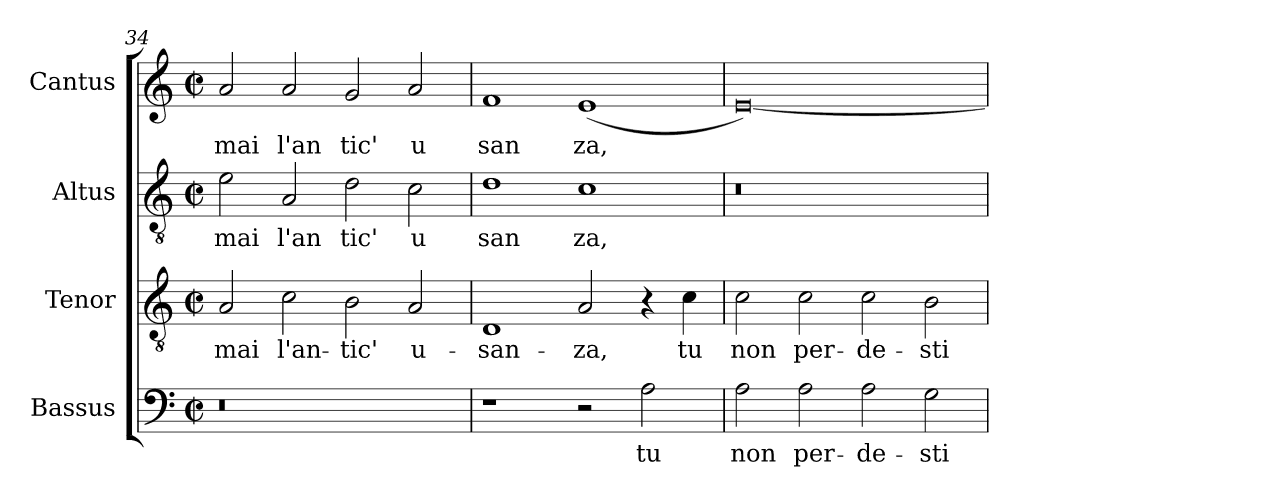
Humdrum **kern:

**kern	**text	**kern	**text	**kern	**text	**kern	**text
*part4	*part4	*part3	*part3	*part2	*part2	*part1	*part1
*staff4	*staff4	*staff3	*staff3	*staff2	*staff2	*staff1	*staff1
*I"Bassus	*	*I"Tenor	*	*I"Altus	*	*I"Cantus	*
*clefF4	*	*clefGv2	*	*clefGv2	*	*clefG2	*
*M2/2	*	*M2/2	*	*M2/2	*	*M2/2	*
*met(c|)	*	*met(c|)	*	*met(c|)	*	*met(c|)	*
=34	=34	=34	=34	=34	=34	=34	=34
!	!	!	!LO:LY:b:cj	!	!LO:LY:b:cj	!	!LO:LY:b:cj
0r	.	2A/	mai	2e\	mai	2a/	mai
!	!	!	!LO:LY:b:cj	!	!LO:LY:b:cj	!	!LO:LY:b:cj
.	.	2c\	l'an-	2A/	l'an	2a/	l'an
!	!	!	!LO:LY:b:cj	!	!LO:LY:b:cj	!	!LO:LY:b:cj
.	.	2B\	-tic'	2d\	tic'	2g/	tic'
!	!	!	!LO:LY:b:cj	!	!LO:LY:b:cj	!	!LO:LY:b:cj
.	.	2A/	u-	2c\	u	2a/	u
!!LO:LB:g=z
=35	=35	=35	=35	=35	=35	=35	=35
!	!	!	!LO:LY:b:cj	!	!LO:LY:b:cj	!	!LO:LY:b:cj
1r	.	1D	-san-	1d	san	1f	san
!	!	!	!LO:LY:b:cj	!	!LO:LY:b:cj	!	!LO:LY:b:cj
2r	.	2A/	-za,	1c	za,	(<1e	za,
!	!LO:LY:b:cj	!	!	!	!	!	!
2A\	tu	4r	.	.	.	.	.
!	!	!	!LO:LY:b:cj	!	!	!	!
.	.	4c\	tu	.	.	.	.
=36	=36	=36	=36	=36	=36	=36	=36
!	!LO:LY:b:cj	!	!LO:LY:b:cj	!	!	!	!
2A\	non	2c\	non	0r	.	[<0e)	.
!	!LO:LY:b:cj	!	!LO:LY:b:cj	!	!	!	!
2A\	per-	2c\	per-	.	.	.	.
!	!LO:LY:b:cj	!	!LO:LY:b:cj	!	!	!	!
2A\	-de-	2c\	-de-	.	.	.	.
!	!LO:LY:b:cj	!	!LO:LY:b:cj	!	!	!	!
2G\	-sti	2B\	-sti	.	.	.	.
=	=	=	=	=	=	=	=
*-	*-	*-	*-	*-	*-	*-	*-
